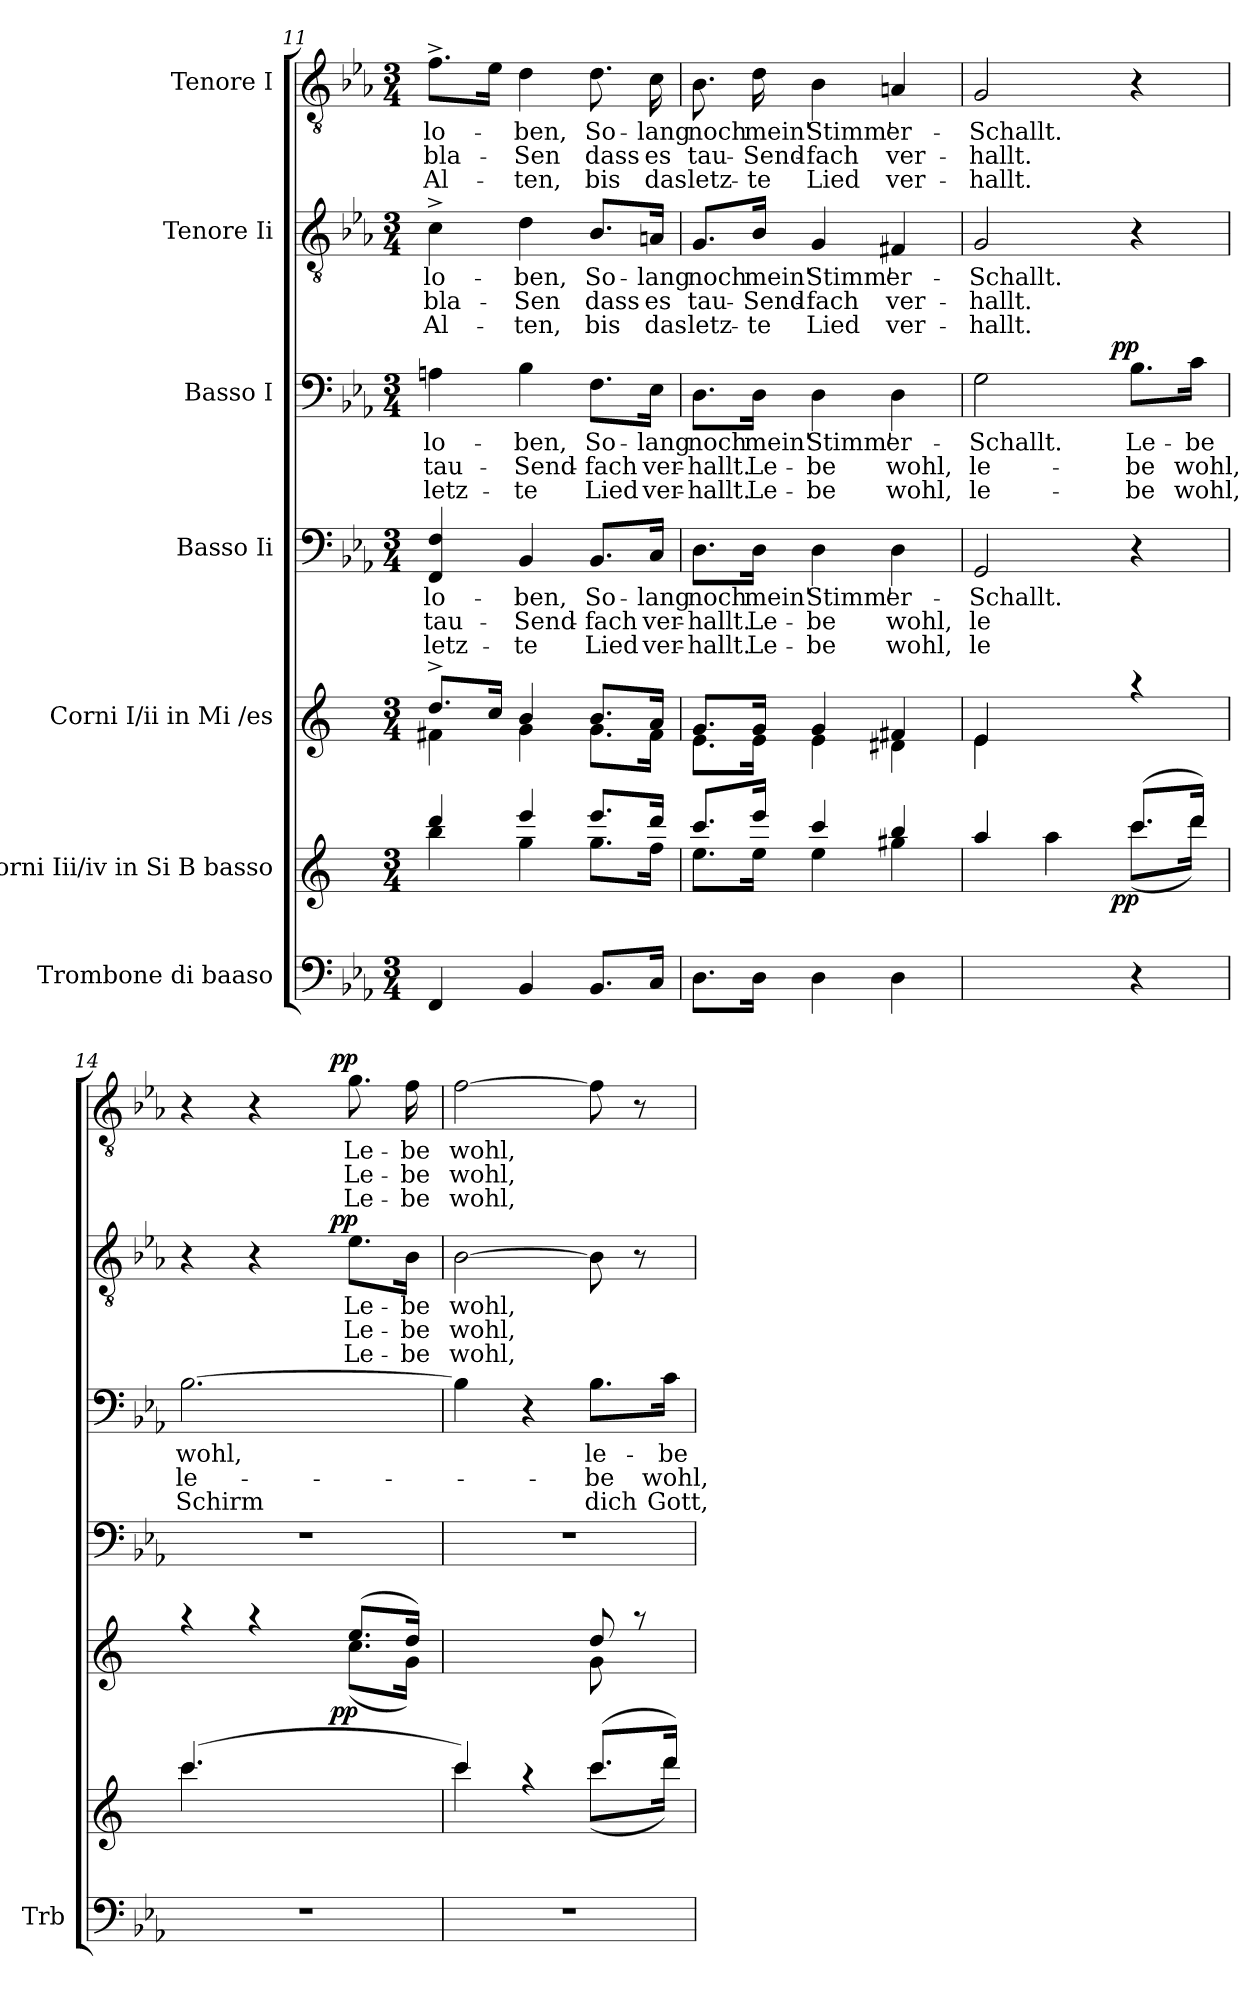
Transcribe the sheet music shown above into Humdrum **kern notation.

**kern	**kern	**dynam	**kern	**dynam	**kern	**text	**text	**text	**kern	**text	**text	**text	**dynam	**kern	**text	**text	**text	**dynam	**kern	**text	**text	**text	**dynam
*part7	*part6	*part6	*part5	*part5	*part4	*part4	*part4	*part4	*part3	*part3	*part3	*part3	*part3	*part2	*part2	*part2	*part2	*part2	*part1	*part1	*part1	*part1	*part1
*staff7	*staff6	*staff6	*staff5	*staff5	*staff4	*staff4	*staff4	*staff4	*staff3	*staff3	*staff3	*staff3	*staff3	*staff2	*staff2	*staff2	*staff2	*staff2	*staff1	*staff1	*staff1	*staff1	*staff1
*I"Trombone di baaso	*I"Corni Iii/iv in Si B basso	*	*I"Corni I/ii in Mi /es	*	*I"Basso Ii	*	*	*	*I"Basso I	*	*	*	*	*I"Tenore Ii	*	*	*	*	*I"Tenore I	*	*	*	*
*I'Trb	*	*	*	*	*	*	*	*	*	*	*	*	*	*	*	*	*	*	*	*	*	*	*
*clefF4	*clefG2	*	*clefG2	*	*clefF4	*	*	*	*clefF4	*	*	*	*	*clefGv2	*	*	*	*	*clefGv2	*	*	*	*
*	*ITrd5c9	*	*ITrd-2c-3	*	*	*	*	*	*	*	*	*	*	*	*	*	*	*	*	*	*	*	*
*k[b-e-a-]	*k[b-e-a-]	*	*k[b-e-a-]	*	*k[b-e-a-]	*	*	*	*k[b-e-a-]	*	*	*	*	*k[b-e-a-]	*	*	*	*	*k[b-e-a-]	*	*	*	*
*E-:	*E-:	*	*E-:	*	*E-:	*	*	*	*E-:	*	*	*	*	*E-:	*	*	*	*	*E-:	*	*	*	*
*M3/4	*M3/4	*	*M3/4	*	*M3/4	*	*	*	*M3/4	*	*	*	*	*M3/4	*	*	*	*	*M3/4	*	*	*	*
=11	=11	=11	=11	=11	=11	=11	=11	=11	=11	=11	=11	=11	=11	=11	=11	=11	=11	=11	=11	=11	=11	=11	=11
*	*^	*	*^	*	*	*	*	*	*	*	*	*	*	*	*	*	*	*	*	*	*	*	*
!	!	!	!	!	!	!	!	!LO:LY:b	!LO:LY:b	!LO:LY:b	!	!LO:LY:b	!LO:LY:b	!LO:LY:b	!	!	!LO:LY:b	!LO:LY:b	!LO:LY:b	!	!	!LO:LY:b	!LO:LY:b	!LO:LY:b	!
4FF/	4ff/	4dd\	.	8.ff^>/L	4an\	.	4FF/ 4F/	lo-	tau-	letz-	4An\	lo-	tau-	letz-	.	4c^>\	lo-	bla-	Al-	.	8.f^>\L	lo-	bla-	Al-	.
.	.	.	.	16ee-/Jk	.	.	.	.	.	.	.	.	.	.	.	.	.	.	.	.	16e-\Jk	.	.	.	.
!	!	!	!	!	!	!	!	!LO:LY:b	!LO:LY:b	!LO:LY:b	!	!LO:LY:b	!LO:LY:b	!LO:LY:b	!	!	!LO:LY:b	!LO:LY:b	!LO:LY:b	!	!	!LO:LY:b	!LO:LY:b	!LO:LY:b	!
4BB-/	4gg/	4b-\	.	4dd/	4b-\	.	4BB-/	-ben,	-Send-	-te	4B-\	-ben,	-Send-	-te	.	4d\	-ben,	-Sen	-ten,	.	4d\	-ben,	-Sen	-ten,	.
!	!	!	!	!	!	!	!	!LO:LY:b	!LO:LY:b	!LO:LY:b	!	!LO:LY:b	!LO:LY:b	!LO:LY:b	!	!	!LO:LY:b	!LO:LY:b	!LO:LY:b	!	!	!LO:LY:b	!LO:LY:b	!LO:LY:b	!
8.BB-/L	8.gg/L	8.b-\L	.	8.dd/L	8.b-\L	.	8.BB-/L	So-	-fach	Lied	8.F\L	So-	-fach	Lied	.	8.B-/L	So-	dass	bis	.	8.d\	So-	dass	bis	.
!	!	!	!	!	!	!	!	!LO:LY:b	!LO:LY:b	!LO:LY:b	!	!LO:LY:b	!LO:LY:b	!LO:LY:b	!	!	!LO:LY:b	!LO:LY:b	!LO:LY:b	!	!	!LO:LY:b	!LO:LY:b	!LO:LY:b	!
16C/Jk	16ff/Jk	16a-\Jk	.	16cc/Jk	16a\Jk	.	16C/Jk	-lang	ver-	ver-	16E-\Jk	-lang	ver-	ver-	.	16An/Jk	-lang	es	das	.	16c\	-lang	es	das	.
!!LO:PB:g=z
=12	=12	=12	=12	=12	=12	=12	=12	=12	=12	=12	=12	=12	=12	=12	=12	=12	=12	=12	=12	=12	=12	=12	=12	=12	=12
!	!	!	!	!	!	!	!	!LO:LY:b	!LO:LY:b	!LO:LY:b	!	!LO:LY:b	!LO:LY:b	!LO:LY:b	!	!	!LO:LY:b	!LO:LY:b	!LO:LY:b	!	!	!LO:LY:b	!LO:LY:b	!LO:LY:b	!
8.D\L	8.ee-/L	8.g\L	.	8.b-/L	8.g\L	.	8.D\L	noch	-hallt.	-hallt.	8.D\L	noch	-hallt.	-hallt.	.	8.G/L	noch	tau-	letz-	.	8.B-\	noch	tau-	letz-	.
!	!	!	!	!	!	!	!	!LO:LY:b	!LO:LY:b	!LO:LY:b	!	!LO:LY:b	!LO:LY:b	!LO:LY:b	!	!	!LO:LY:b	!LO:LY:b	!LO:LY:b	!	!	!LO:LY:b	!LO:LY:b	!LO:LY:b	!
16D\Jk	16gg/Jk	16g\Jk	.	16b-/Jk	16g\Jk	.	16D\Jk	mein'	Le-	Le-	16D\Jk	mein'	Le-	Le-	.	16B-/Jk	mein'	-Send-	-te	.	16d\	mein'	-Send-	-te	.
!	!	!	!	!	!	!	!	!LO:LY:b	!LO:LY:b	!LO:LY:b	!	!LO:LY:b	!LO:LY:b	!LO:LY:b	!	!	!LO:LY:b	!LO:LY:b	!LO:LY:b	!	!	!LO:LY:b	!LO:LY:b	!LO:LY:b	!
4D\	4ee-/	4g\	.	4b-/	4g\	.	4D\	Stimm'	-be	-be	4D\	Stimm'	-be	-be	.	4G/	Stimm'	-fach	Lied	.	4B-\	Stimm'	-fach	Lied	.
!	!	!	!	!	!	!	!	!LO:LY:b	!LO:LY:b	!LO:LY:b	!	!LO:LY:b	!LO:LY:b	!LO:LY:b	!	!	!LO:LY:b	!LO:LY:b	!LO:LY:b	!	!	!LO:LY:b	!LO:LY:b	!LO:LY:b	!
4D\	4dd/	4bn\	.	4an/	4f#X\	.	4D\	er-	wohl,	wohl,	4D\	er-	wohl,	wohl,	.	4F#X/	er-	ver-	ver-	.	4An/	er-	ver-	ver-	.
=13	=13	=13	=13	=13	=13	=13	=13	=13	=13	=13	=13	=13	=13	=13	=13	=13	=13	=13	=13	=13	=13	=13	=13	=13	=13
!	!	!	!	!	!	!	!	!LO:LY:b	!LO:LY:b	!LO:LY:b	!	!LO:LY:b	!LO:LY:b	!LO:LY:b	!	!	!LO:LY:b	!LO:LY:b	!LO:LY:b	!	!	!LO:LY:b	!LO:LY:b	!LO:LY:b	!
*	*	*^	*	*	*	*	*	*	*	*	*^	*	*	*	*	*	*	*	*	*	*	*	*	*	*
2ryy	4cc/	4ryy	4...ryy	.	4g/	4g\	.	2GG/	-Schallt.	le-	le-	2G\	4...ryy	-Schallt.	le-	le-	.	2G/	-Schallt.	-hallt.	-hallt.	.	2G/	-Schallt.	-hallt.	-hallt.	.
.	4ryy	4cc\	.	.	4ryy	2ryy	.	.	.	.	.	.	.	.	.	.	.	.	.	.	.	.	.	.	.	.	.
!	!	!	!	!LO:DY:b	!	!	!	!	!	!	!	!	!	!	!	!	!LO:DY:a	!	!	!	!	!	!	!	!	!	!
.	.	.	4ryy	pp	.	.	.	.	.	.	.	.	4ryy	.	.	.	pp	.	.	.	.	.	.	.	.	.	.
!	!	!	!	!	!	!	!	!	!	!	!	!	!	!LO:LY:b	!LO:LY:b	!LO:LY:b	!	!	!	!	!	!	!	!	!	!	!
4r	(>8.ee-/L	(<8.ee-\L	.	.	4raa	.	.	4r	.	.	.	8.B-\L	.	Le-	-be	-be	.	4r	.	.	.	.	4r	.	.	.	.
!	!	!	!	!	!	!	!	!	!	!	!	!	!	!LO:LY:b	!LO:LY:b	!LO:LY:b	!	!	!	!	!	!	!	!	!	!	!
.	16ff/Jk)	16ff\Jk)	.	.	.	.	.	.	.	.	.	16c\Jk	.	-be	wohl,	wohl,	.	.	.	.	.	.	.	.	.	.	.
.	.	.	32ryy	.	.	.	.	.	.	.	.	.	32ryy	.	.	.	.	.	.	.	.	.	.	.	.	.	.
=14	=14	=14	=14	=14	=14	=14	=14	=14	=14	=14	=14	=14	=14	=14	=14	=14	=14	=14	=14	=14	=14	=14	=14	=14	=14	=14	=14
!LO:N:vis=1	!	!	!	!	!	!	!	!LO:N:vis=1	!	!	!	!	!	!LO:LY:b	!LO:LY:b	!LO:LY:b	!	!	!	!	!	!	!	!	!	!	!
*	*	*v	*v	*	*	*^	*	*	*	*	*	*v	*v	*	*	*	*	*^	*	*	*	*	*^	*	*	*	*
2.r	(<4.ee-/	4.ee-\	.	4raa	2ryy	4...ryy	.	2.r	.	.	.	[>2.B-\	wohl,	le-	Schirm	.	4r	4...ryy	.	.	.	.	4r	4...ryy	.	.	.	.
.	.	.	.	4raa	.	.	.	.	.	.	.	.	.	.	.	.	4r	.	.	.	.	.	4r	.	.	.	.	.
.	4.ryy	4.ryy	.	.	.	.	.	.	.	.	.	.	.	.	.	.	.	.	.	.	.	.	.	.	.	.	.	.
!	!	!	!	!	!	!	!LO:DY:b	!	!	!	!	!	!	!	!	!	!	!	!	!	!	!LO:DY:a	!	!	!	!	!	!LO:DY:a
.	.	.	.	.	.	4ryy	pp	.	.	.	.	.	.	.	.	.	.	4ryy	.	.	.	pp	.	4ryy	.	.	.	pp
!	!	!	!	!	!	!	!	!	!	!	!	!	!	!	!	!	!	!	!LO:LY:b	!LO:LY:b	!LO:LY:b	!	!	!	!LO:LY:b	!LO:LY:b	!LO:LY:b	!
.	.	.	.	(>8.gg/L	(<8.ee-\L	.	.	.	.	.	.	.	.	.	.	.	8.e-\L	.	Le-	Le-	Le-	.	8.g\	.	Le-	Le-	Le-	.
!	!	!	!	!	!	!	!	!	!	!	!	!	!	!	!	!	!	!	!LO:LY:b	!LO:LY:b	!LO:LY:b	!	!	!	!LO:LY:b	!LO:LY:b	!LO:LY:b	!
.	.	.	.	16ff/Jk)	16b-\Jk)	.	.	.	.	.	.	.	.	.	.	.	16B-\Jk	.	-be	-be	-be	.	16f\	.	-be	-be	-be	.
.	.	.	.	.	.	32ryy	.	.	.	.	.	.	.	.	.	.	.	32ryy	.	.	.	.	.	32ryy	.	.	.	.
=15	=15	=15	=15	=15	=15	=15	=15	=15	=15	=15	=15	=15	=15	=15	=15	=15	=15	=15	=15	=15	=15	=15	=15	=15	=15	=15	=15	=15
!LO:N:vis=1	!	!	!	!	!	!	!	!LO:N:vis=1	!	!	!	!	!	!	!	!	!	!	!LO:LY:b	!LO:LY:b	!LO:LY:b	!	!	!	!LO:LY:b	!LO:LY:b	!LO:LY:b	!
*	*	*	*	*	*	*	*	*	*	*	*	*	*	*	*	*	*v	*v	*	*	*	*	*	*	*	*	*	*
*	*	*	*	*	*v	*v	*	*	*	*	*	*	*	*	*	*	*	*	*	*	*	*v	*v	*	*	*	*
2.r	4ee-/)	4ee-\	.	2ryy	2ryy	.	2.r	.	.	.	4B-\]	.	.	.	.	[>2B-\	wohl,	wohl,	wohl,	.	[>2f\	wohl,	wohl,	wohl,	.
.	4raa	4ryy	.	.	.	.	.	.	.	.	4r	.	.	.	.	.	.	.	.	.	.	.	.	.	.
!	!	!	!	!	!	!	!	!	!	!	!	!LO:LY:b	!LO:LY:b	!LO:LY:b	!	!	!	!	!	!	!	!	!	!	!
.	(>8.ee-/L	(<8.ee-\L	.	8ff/	8b-\	.	.	.	.	.	8.B-\L	le-	-be	dich	.	8B-\]	.	.	.	.	8f\]	.	.	.	.
.	.	.	.	8raa	8ryy	.	.	.	.	.	.	.	.	.	.	8r	.	.	.	.	8r	.	.	.	.
!	!	!	!	!	!	!	!	!	!	!	!	!LO:LY:b	!LO:LY:b	!LO:LY:b	!	!	!	!	!	!	!	!	!	!	!
.	16ff/Jk)	16ff\Jk)	.	.	.	.	.	.	.	.	16c\Jk	-be	wohl,	Gott,	.	.	.	.	.	.	.	.	.	.	.
*	*v	*v	*	*	*	*	*	*	*	*	*	*	*	*	*	*	*	*	*	*	*	*	*	*	*
*	*	*	*v	*v	*	*	*	*	*	*	*	*	*	*	*	*	*	*	*	*	*	*	*	*
=	=	=	=	=	=	=	=	=	=	=	=	=	=	=	=	=	=	=	=	=	=	=	=
*-	*-	*-	*-	*-	*-	*-	*-	*-	*-	*-	*-	*-	*-	*-	*-	*-	*-	*-	*-	*-	*-	*-	*-
